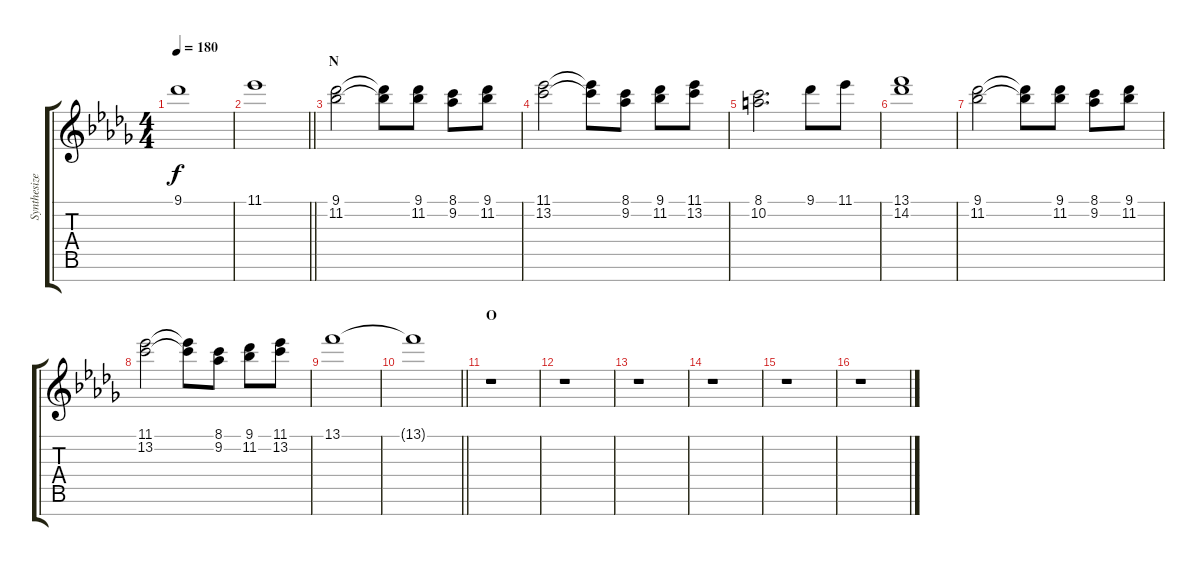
\track ("Synthesizer" "Synthesize") {instrument lead2sawtooth}
\staff {score tabs}
\tuning (E5 B4 G4 D4 A3 E3 B2) {hide}
\ts (4 4)
\tempo 180
\clef g2
\ks db
9.1.1{dy f} |
\barLineRight lightlight
11.1.1 |
\section ("" "N")
(9.1 11.2).2 (9.1{t} 11.2{t}).8 (9.1 11.2).8 (8.1 9.2).8 (9.1 11.2).8 |
(11.1 13.2).2 (11.1{t} 13.2{t}).8 (8.1 9.2).8 (9.1 11.2).8 (11.1 13.2).8 |
(8.1 10.2).2{d} 9.1.8 11.1.8 |
(13.1 14.2).1 |
(9.1 11.2).2 (9.1{t} 11.2{t}).8 (9.1 11.2).8 (8.1 9.2).8 (9.1 11.2).8 |
(11.1 13.2).2 (11.1{t} 13.2{t}).8 (8.1 9.2).8 (9.1 11.2).8 (11.1 13.2).8 |
13.1.1 |
\barLineRight lightlight
13.1{t}.1 |
\section ("" "O")
r.1 |
r.1 |
r.1 |
r.1 |
r.1 |
r.1
